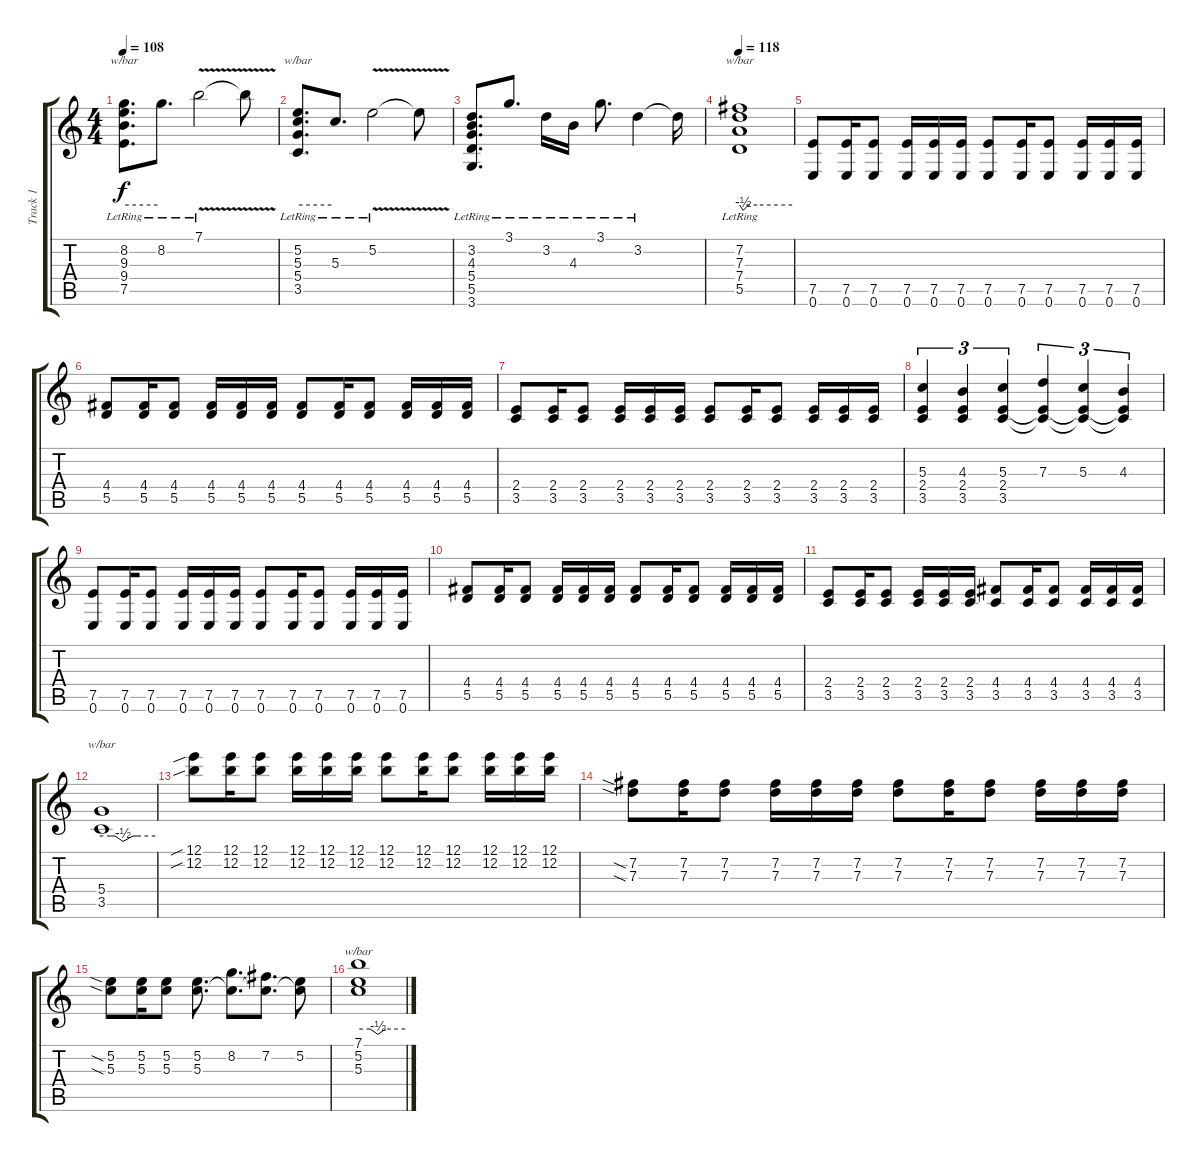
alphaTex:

\track ("Track 1" "Track 1") {instrument electricguitarjazz}
\staff {score tabs}
\tuning (E4 B3 G3 D3 A2 E2) {hide}
\ts (4 4)
\tempo 108
\clef g2
\ks c
(8.2{lr} 9.3{lr} 9.4{lr} 7.5{lr}).8{d tbe (hold default 0 0 60 0) dy f} 8.2{lr}.8{d} 7.1{v lr}.2 7.1{t}.8 |
(5.2{lr} 5.3{lr} 5.4{lr} 3.5{lr}).8{d tbe (hold default 0 0 60 0)} 5.3{lr}.8{d} 5.2{v lr}.2 5.2{t}.8 |
(3.2{lr} 4.3{lr} 5.4{lr} 5.5{lr} 3.6{lr}).8{d} 3.1{lr}.8{d} 3.2{lr}.16 4.3{lr}.16 3.1{lr}.8{d} 3.2{lr}.4 3.2{t}.16 |
\tempo 118
(7.2{lr} 7.3{lr} 7.4{lr} 5.5{lr}).1{tbe (custom default 0 0 4 -2 10 0 20 0 60 0)} |
(7.5 0.6).8 (7.5 0.6).16 (7.5 0.6).8 (7.5 0.6).16 (7.5 0.6).16 (7.5 0.6).16 (7.5 0.6).8 (7.5 0.6).16 (7.5 0.6).8 (7.5 0.6).16 (7.5 0.6).16 (7.5 0.6).16 |
(4.4 5.5).8 (4.4 5.5).16 (4.4 5.5).8 (4.4 5.5).16 (4.4 5.5).16 (4.4 5.5).16 (4.4 5.5).8 (4.4 5.5).16 (4.4 5.5).8 (4.4 5.5).16 (4.4 5.5).16 (4.4 5.5).16 |
(2.4 3.5).8 (2.4 3.5).16 (2.4 3.5).8 (2.4 3.5).16 (2.4 3.5).16 (2.4 3.5).16 (2.4 3.5).8 (2.4 3.5).16 (2.4 3.5).8 (2.4 3.5).16 (2.4 3.5).16 (2.4 3.5).16 |
(5.3 2.4 3.5).4{tu (3 2)} (4.3 2.4 3.5).4{tu (3 2)} (5.3 2.4 3.5).4{tu (3 2)} (7.3 2.4{t} 3.5{t}).4{tu (3 2)} (5.3 2.4{t} 3.5{t}).4{tu (3 2)} (4.3 2.4{t} 3.5{t}).4{tu (3 2)} |
(7.5 0.6).8 (7.5 0.6).16 (7.5 0.6).8 (7.5 0.6).16 (7.5 0.6).16 (7.5 0.6).16 (7.5 0.6).8 (7.5 0.6).16 (7.5 0.6).8 (7.5 0.6).16 (7.5 0.6).16 (7.5 0.6).16 |
(4.4 5.5).8 (4.4 5.5).16 (4.4 5.5).8 (4.4 5.5).16 (4.4 5.5).16 (4.4 5.5).16 (4.4 5.5).8 (4.4 5.5).16 (4.4 5.5).8 (4.4 5.5).16 (4.4 5.5).16 (4.4 5.5).16 |
(2.4 3.5).8 (2.4 3.5).16 (2.4 3.5).8 (2.4 3.5).16 (2.4 3.5).16 (2.4 3.5).16 (4.4 3.5).8 (4.4 3.5).16 (4.4 3.5).8 (4.4 3.5).16 (4.4 3.5).16 (4.4 3.5).16 |
(5.4 3.5).1{tbe (custom default 0 0 10 0 15 0 24 -2 35 0 40 0 60 0)} |
(12.1{sib} 12.2{sib}).8 (12.1 12.2).16 (12.1 12.2).8 (12.1 12.2).16 (12.1 12.2).16 (12.1 12.2).16 (12.1 12.2).8 (12.1 12.2).16 (12.1 12.2).8 (12.1 12.2).16 (12.1 12.2).16 (12.1 12.2).16 |
(7.2{sia} 7.3{sia}).8 (7.2 7.3).16 (7.2 7.3).8 (7.2 7.3).16 (7.2 7.3).16 (7.2 7.3).16 (7.2 7.3).8 (7.2 7.3).16 (7.2 7.3).8 (7.2 7.3).16 (7.2 7.3).16 (7.2 7.3).16 |
(5.2{sia} 5.3{sia}).8 (5.2 5.3).16 (5.2 5.3).8 (5.2 5.3).8{d} (8.2 5.3{t}).8{d} (7.2 5.3{t}).8{d} (5.2 5.3{t}).8 |
(7.1 5.2 5.3).1{tbe (custom default 0 0 15 0 25 -2 35 0 60 0)}
